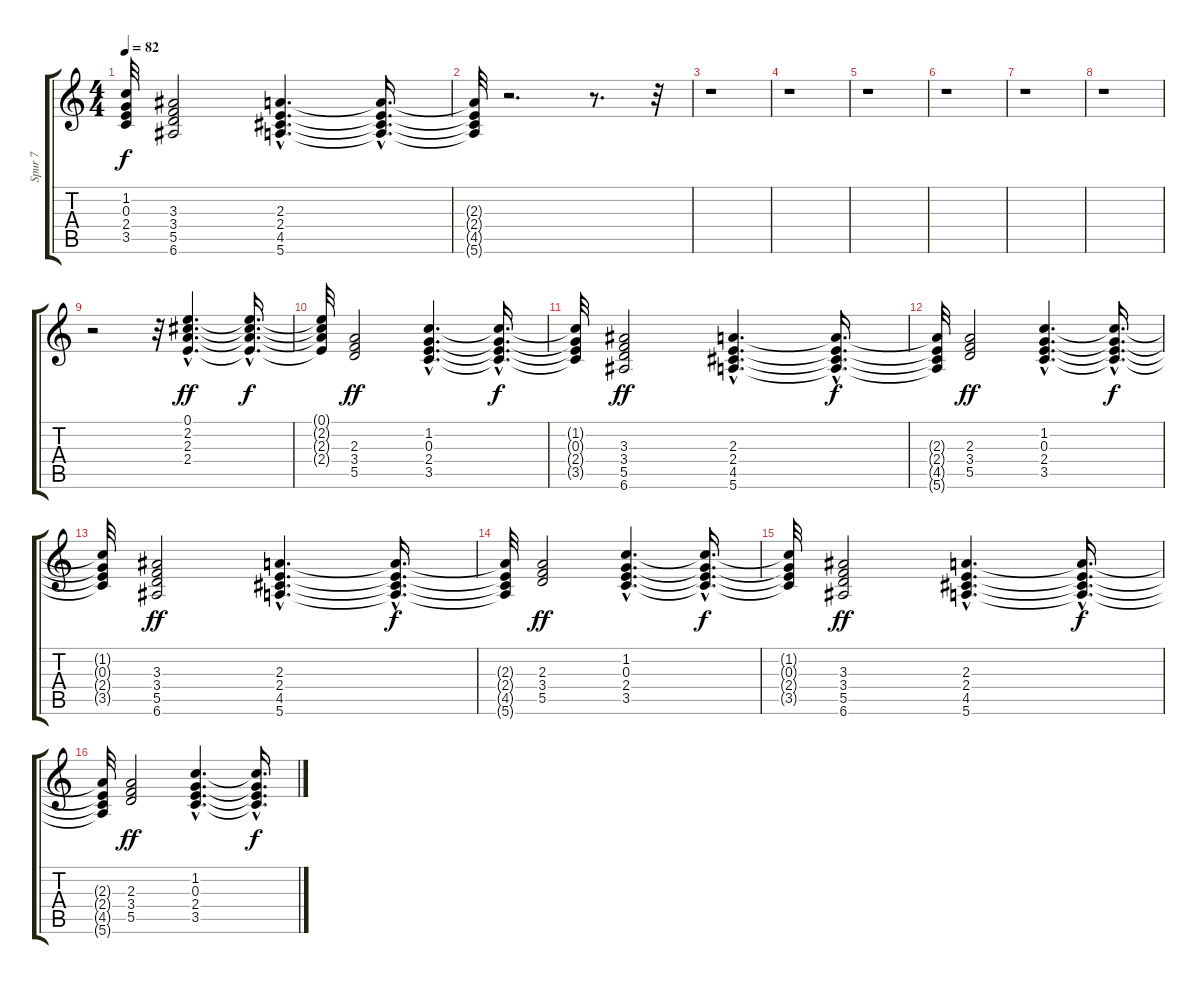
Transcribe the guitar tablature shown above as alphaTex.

\track ("Spur 7" "Spur 7") {instrument overdrivenguitar}
\staff {score tabs}
\tuning (E4 B3 G3 D3 A2 E2) {hide}
\ts (4 4)
\tempo 82
\clef g2
\ks c
(1.2{t} 0.3{t} 2.4{t} 3.5{t}).32{dy f} (3.3 3.4 5.5 6.6).2 (2.3{hac} 2.4{hac} 4.5{hac} 5.6{hac}).4{d} (2.3{hac t} 2.4{hac t} 4.5{hac t} 5.6{hac t}).16{d} |
(2.3{t} 2.4{t} 4.5{t} 5.6{t}).32 r.2{d} r.8{d} r.32 |
r.1 |
r.1 |
r.1 |
r.1 |
r.1 |
r.1 |
r.2 r.32 (0.1{hac} 2.2{hac} 2.3{hac} 2.4{hac}).4{d dy ff} (0.1{hac t} 2.2{hac t} 2.3{hac t} 2.4{hac t}).16{d dy f} |
(0.1{t} 2.2{t} 2.3{t} 2.4{t}).32 (2.3 3.4 5.5).2{dy ff} (1.2{hac} 0.3{hac} 2.4{hac} 3.5{hac}).4{d} (1.2{hac t} 0.3{hac t} 2.4{hac t} 3.5{hac t}).16{d dy f} |
(1.2{t} 0.3{t} 2.4{t} 3.5{t}).32 (3.3 3.4 5.5 6.6).2{dy ff} (2.3{hac} 2.4{hac} 4.5{hac} 5.6{hac}).4{d} (2.3{hac t} 2.4{hac t} 4.5{hac t} 5.6{hac t}).16{d dy f} |
(2.3{t} 2.4{t} 4.5{t} 5.6{t}).32 (2.3 3.4 5.5).2{dy ff} (1.2{hac} 0.3{hac} 2.4{hac} 3.5{hac}).4{d} (1.2{hac t} 0.3{hac t} 2.4{hac t} 3.5{hac t}).16{d dy f} |
(1.2{t} 0.3{t} 2.4{t} 3.5{t}).32 (3.3 3.4 5.5 6.6).2{dy ff} (2.3{hac} 2.4{hac} 4.5{hac} 5.6{hac}).4{d} (2.3{hac t} 2.4{hac t} 4.5{hac t} 5.6{hac t}).16{d dy f} |
(2.3{t} 2.4{t} 4.5{t} 5.6{t}).32 (2.3 3.4 5.5).2{dy ff} (1.2{hac} 0.3{hac} 2.4{hac} 3.5{hac}).4{d} (1.2{hac t} 0.3{hac t} 2.4{hac t} 3.5{hac t}).16{d dy f} |
(1.2{t} 0.3{t} 2.4{t} 3.5{t}).32 (3.3 3.4 5.5 6.6).2{dy ff} (2.3{hac} 2.4{hac} 4.5{hac} 5.6{hac}).4{d} (2.3{hac t} 2.4{hac t} 4.5{hac t} 5.6{hac t}).16{d dy f} |
(2.3{t} 2.4{t} 4.5{t} 5.6{t}).32 (2.3 3.4 5.5).2{dy ff} (1.2{hac} 0.3{hac} 2.4{hac} 3.5{hac}).4{d} (1.2{hac t} 0.3{hac t} 2.4{hac t} 3.5{hac t}).16{d dy f}
